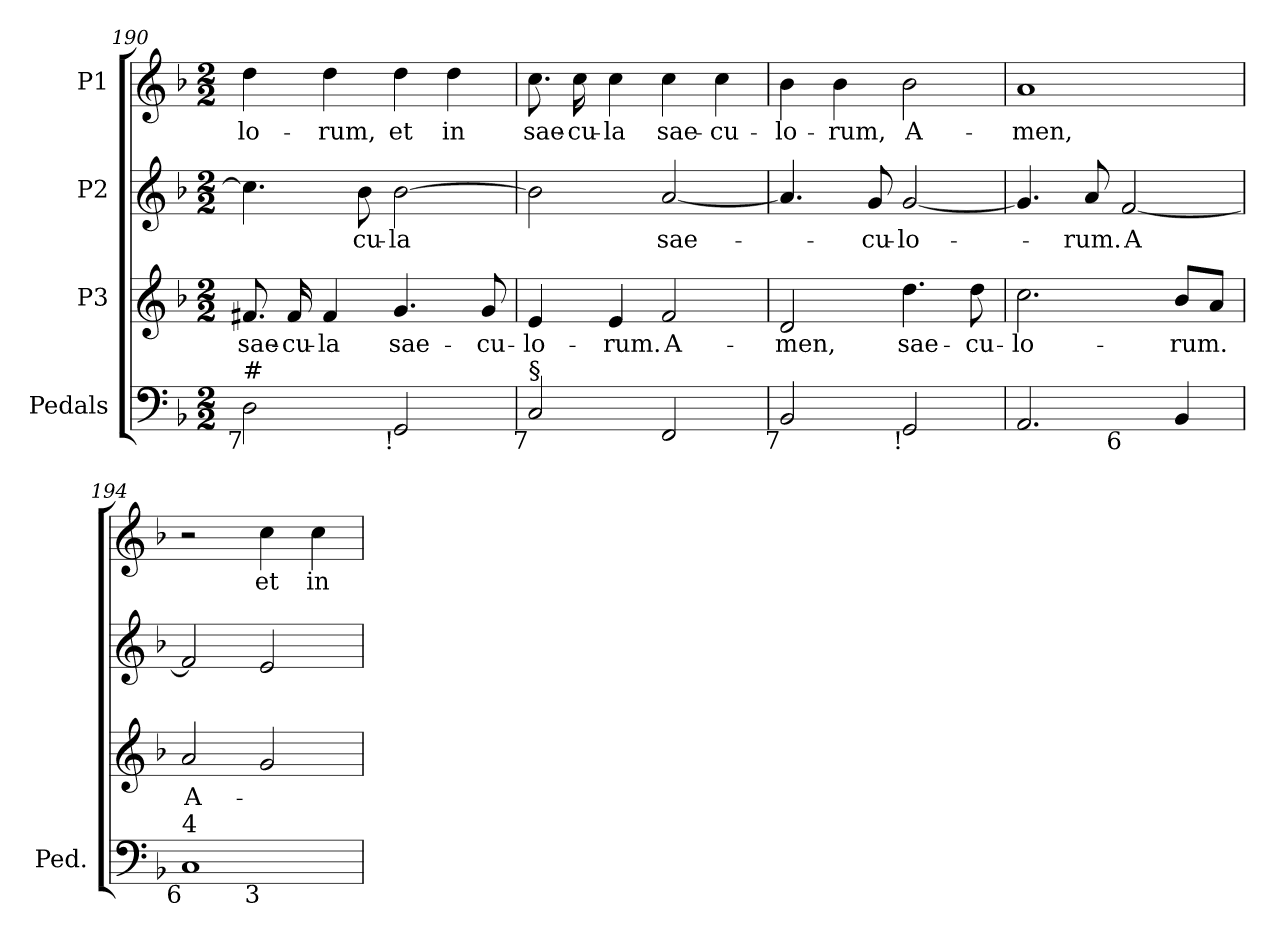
**kern	**kern	**text	**kern	**text	**kern	**text
*part4	*part3	*part3	*part2	*part2	*part1	*part1
*staff4	*staff3	*staff3	*staff2	*staff2	*staff1	*staff1
*I"Pedals	*I"P3	*	*I"P2	*	*I"P1	*
*I'Ped.	*	*	*	*	*	*
*clefF4	*clefG2	*	*clefG2	*	*clefG2	*
*k[b-]	*k[b-]	*	*k[b-]	*	*k[b-]	*
*F:	*F:	*	*F:	*	*F:	*
*M2/2	*M2/2	*	*M2/2	*	*M2/2	*
=190	=190	=190	=190	=190	=190	=190
!	!	!LO:LY:b:color=#000000	!	!	!	!
!LO:TX:b:rj:t=7	!	!	!	!	!	!
!LO:TX:t=#	!	!	!	!	!	!
!	!	!	!	!	!	!LO:LY:b:color=#000000
2Di\	8.f#Xi/	sae-	4.cci\]	.	4ddi\	-lo-
!	!	!LO:LY:b:color=#000000	!	!	!	!
.	16f#i/	-cu-	.	.	.	.
!	!	!LO:LY:b:color=#000000	!	!	!	!
!	!	!	!	!	!	!LO:LY:b:color=#000000
.	4f#i/	-la	.	.	4ddi\	-rum,
!	!	!	!	!LO:LY:b:color=#000000	!	!
.	.	.	8b-i\	-cu-	.	.
!	!	!LO:LY:b:color=#000000	!	!	!	!
!	!	!	!	!LO:LY:b:color=#000000	!	!
!LO:TX:b:rj:t=!	!	!	!	!	!	!
!	!	!	!	!	!	!LO:LY:b:color=#000000
2GGi/	4.gi/	sae-	[2b-i\	-la	4ddi\	et
!	!	!	!	!	!	!LO:LY:b:color=#000000
.	.	.	.	.	4ddi\	in
!	!	!LO:LY:b:color=#000000	!	!	!	!
.	8gi/	-cu-	.	.	.	.
=191	=191	=191	=191	=191	=191	=191
!	!	!LO:LY:b:color=#000000	!	!	!	!
!LO:TX:b:rj:t=7	!	!	!	!	!	!
!LO:TX:t=§	!	!	!	!	!	!
!	!	!	!	!	!	!LO:LY:b:color=#000000
2Ci/	4ei/	-lo-	2b-i\]	.	8.cci\	sae-
!	!	!	!	!	!	!LO:LY:b:color=#000000
.	.	.	.	.	16cci\	-cu-
!	!	!LO:LY:b:color=#000000	!	!	!	!
!	!	!	!	!	!	!LO:LY:b:color=#000000
.	4ei/	-rum.	.	.	4cci\	-la
!	!	!LO:LY:b:color=#000000	!	!	!	!
!	!	!	!	!LO:LY:b:color=#000000	!	!
!	!	!	!	!	!	!LO:LY:b:color=#000000
2FFi/	2fi/	A-	[2ai/	sae-	4cci\	sae-
!	!	!	!	!	!	!LO:LY:b:color=#000000
.	.	.	.	.	4cci\	-cu-
=192	=192	=192	=192	=192	=192	=192
!	!	!LO:LY:b:color=#000000	!	!	!	!
!LO:TX:b:rj:t=7	!	!	!	!	!	!
!	!	!	!	!	!	!LO:LY:b:color=#000000
2BB-i/	2di/	-men,	4.ai/]	.	4b-i\	-lo-
!	!	!	!	!	!	!LO:LY:b:color=#000000
.	.	.	.	.	4b-i\	-rum,
!	!	!	!	!LO:LY:b:color=#000000	!	!
.	.	.	8gi/	-cu-	.	.
!	!	!LO:LY:b:color=#000000	!	!	!	!
!	!	!	!	!LO:LY:b:color=#000000	!	!
!LO:TX:b:rj:t=!	!	!	!	!	!	!
!	!	!	!	!	!	!LO:LY:b:color=#000000
2GGi/	4.ddi\	sae-	[2gi/	-lo-	2b-i\	A-
!	!	!LO:LY:b:color=#000000	!	!	!	!
.	8ddi\	-cu-	.	.	.	.
=193	=193	=193	=193	=193	=193	=193
!	!	!LO:LY:b:color=#000000	!	!	!	!
!LO:TX:b:rj:t=7	!	!	!	!	!	!
!	!	!	!	!	!	!LO:LY:b:color=#000000
*^	*	*	*	*	*	*
2.AAi/	2ryy	2.cci\	-lo-	4.gi/]	.	1ai	-men,
!	!	!	!	!	!LO:LY:b:color=#000000	!	!
.	.	.	.	8ai/	-rum.	.	.
!	!LO:TX:b:rj:t=6	!	!	!	!	!	!
!	!	!	!	!	!LO:LY:b:color=#000000	!	!
.	2ryy	.	.	[2fi/	A	.	.
!	!	!	!LO:LY:b:color=#000000	!	!	!	!
4BB-i/	.	8b-i/L	-rum.	.	.	.	.
.	.	8ai/J	.	.	.	.	.
!!LO:PB:g=z
=194	=194	=194	=194	=194	=194	=194	=194
!LO:TX:b:rj:t=6	!	!	!	!	!	!	!
!LO:TX:t=4	!	!	!	!	!	!	!
!	!	!	!LO:LY:b:color=#000000	!	!	!	!
1Ci	2ryy	2ai/	A-	2fi/]	.	2r	.
!	!LO:TX:b:rj:t=3	!	!	!	!	!	!
!	!	!	!	!	!	!	!LO:LY:b:color=#000000
.	2ryy	2gi/	.	2ei/	.	4cci\	et
!	!	!	!	!	!	!	!LO:LY:b:color=#000000
.	.	.	.	.	.	4cci\	in
*v	*v	*	*	*	*	*	*
=	=	=	=	=	=	=
*-	*-	*-	*-	*-	*-	*-
